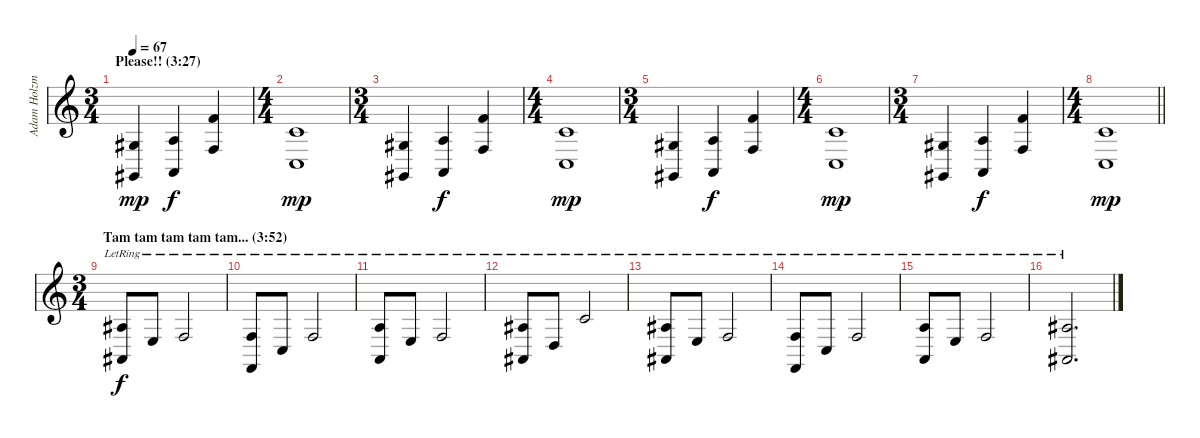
\track ("Adam Holzman (Staff 2)" "Adam Holzm") {instrument acousticgrandpiano}
\staff {score}
\tuning (E4 B3 G3 D3 A2 E2 B1) {hide}
\ts (3 4)
\section ("" "Please!! (3:27)")
\tempo 67
\clef g2
\ks c
(6.4 4.6).4{dy mp} (2.3 0.5).4{dy f} (6.2 3.4).4 |
\ts (4 4)
(1.2 3.5).1{dy mp} |
\ts (3 4)
(6.4 4.6).4 (2.3 0.5).4{dy f} (6.2 3.4).4 |
\ts (4 4)
(1.2 3.5).1{dy mp} |
\ts (3 4)
(6.4 4.6).4 (2.3 0.5).4{dy f} (6.2 3.4).4 |
\ts (4 4)
(1.2 3.5).1{dy mp} |
\ts (3 4)
(6.4 4.6).4 (2.3 0.5).4{dy f} (6.2 3.4).4 |
\ts (4 4)
\barLineRight lightlight
(1.2 3.5).1{dy mp} |
\ts (3 4)
\section ("" "Tam tam tam tam tam... (3:52)")
(3.3{lr} 6.6{lr}).8{dy f} 7.5{lr}.8 3.4{lr}.2 |
(3.4{lr} 1.6{lr}).8 3.5{lr}.8 3.4{lr}.2 |
(2.3{lr} 5.6{lr}).8 7.5{lr}.8 3.4{lr}.2 |
(3.3{lr} 6.6{lr}).8 5.5{lr}.8 10.4{lr}.2 |
(3.3{lr} 6.6{lr}).8 7.5{lr}.8 3.4{lr}.2 |
(3.4{lr} 1.6{lr}).8 3.5{lr}.8 3.4{lr}.2 |
(2.3{lr} 5.6{lr}).8 7.5{lr}.8 3.4{lr}.2 |
(3.3{lr} 6.6{lr}).2{d}
